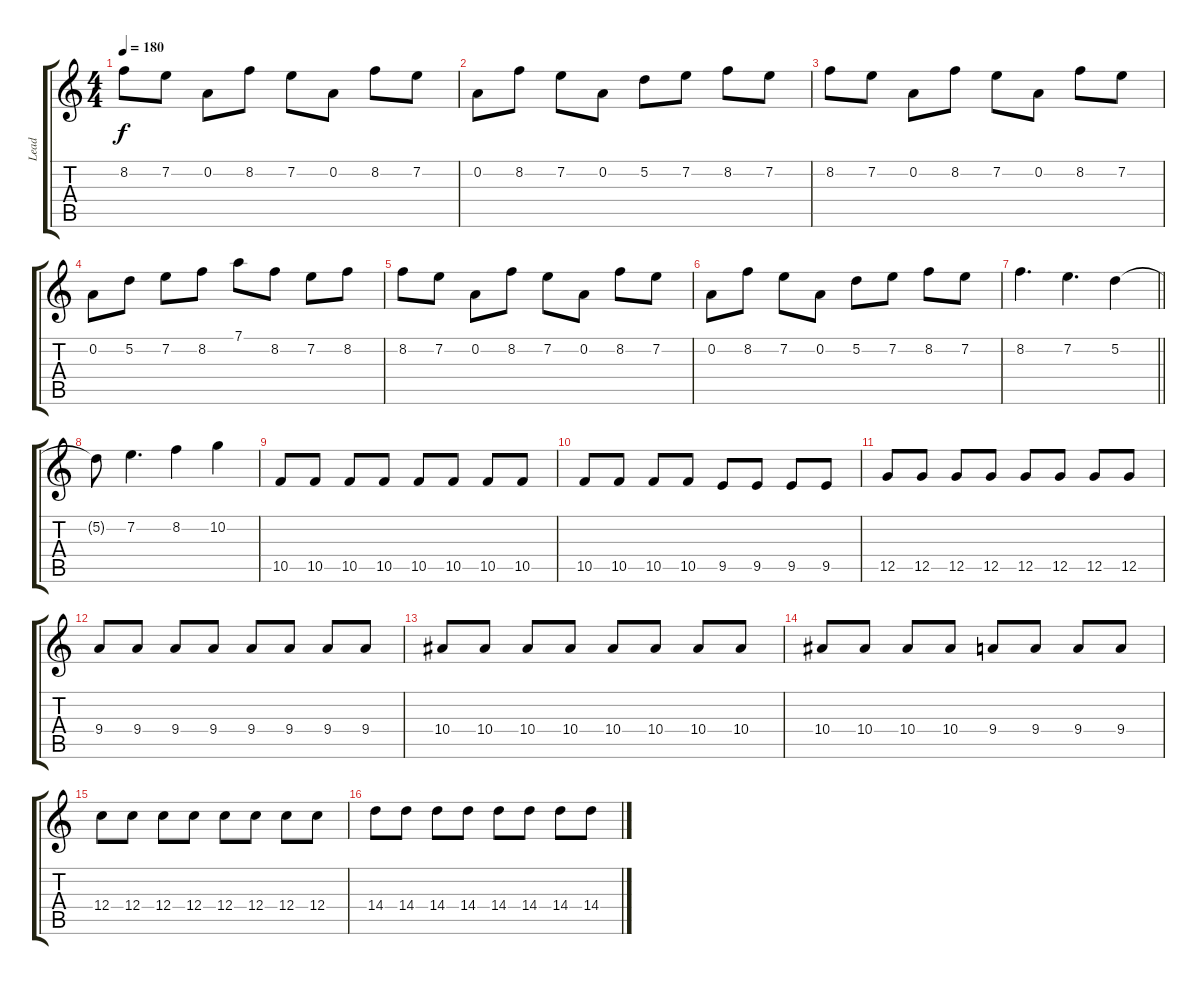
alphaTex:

\track ("Lead" "Lead") {instrument distortionguitar}
\staff {score tabs}
\tuning (D4 A3 F3 C3 G2 D2) {hide}
\ts (4 4)
\tempo 180
\clef g2
\ks c
8.2.8{dy f} 7.2.8 0.2.8 8.2.8 7.2.8 0.2.8 8.2.8 7.2.8 |
0.2.8 8.2.8 7.2.8 0.2.8 5.2.8 7.2.8 8.2.8 7.2.8 |
8.2.8 7.2.8 0.2.8 8.2.8 7.2.8 0.2.8 8.2.8 7.2.8 |
0.2.8 5.2.8 7.2.8 8.2.8 7.1.8 8.2.8 7.2.8 8.2.8 |
8.2.8 7.2.8 0.2.8 8.2.8 7.2.8 0.2.8 8.2.8 7.2.8 |
0.2.8 8.2.8 7.2.8 0.2.8 5.2.8 7.2.8 8.2.8 7.2.8 |
\barLineRight lightlight
8.2.4{d} 7.2.4{d} 5.2.4 |
\section ("" "")
5.2{t}.8 7.2.4{d} 8.2.4 10.2.4 |
10.5.8 10.5.8 10.5.8 10.5.8 10.5.8 10.5.8 10.5.8 10.5.8 |
10.5.8 10.5.8 10.5.8 10.5.8 9.5.8 9.5.8 9.5.8 9.5.8 |
12.5.8 12.5.8 12.5.8 12.5.8 12.5.8 12.5.8 12.5.8 12.5.8 |
9.4.8 9.4.8 9.4.8 9.4.8 9.4.8 9.4.8 9.4.8 9.4.8 |
10.4.8 10.4.8 10.4.8 10.4.8 10.4.8 10.4.8 10.4.8 10.4.8 |
10.4.8 10.4.8 10.4.8 10.4.8 9.4.8 9.4.8 9.4.8 9.4.8 |
12.4.8 12.4.8 12.4.8 12.4.8 12.4.8 12.4.8 12.4.8 12.4.8 |
14.4.8 14.4.8 14.4.8 14.4.8 14.4.8 14.4.8 14.4.8 14.4.8
